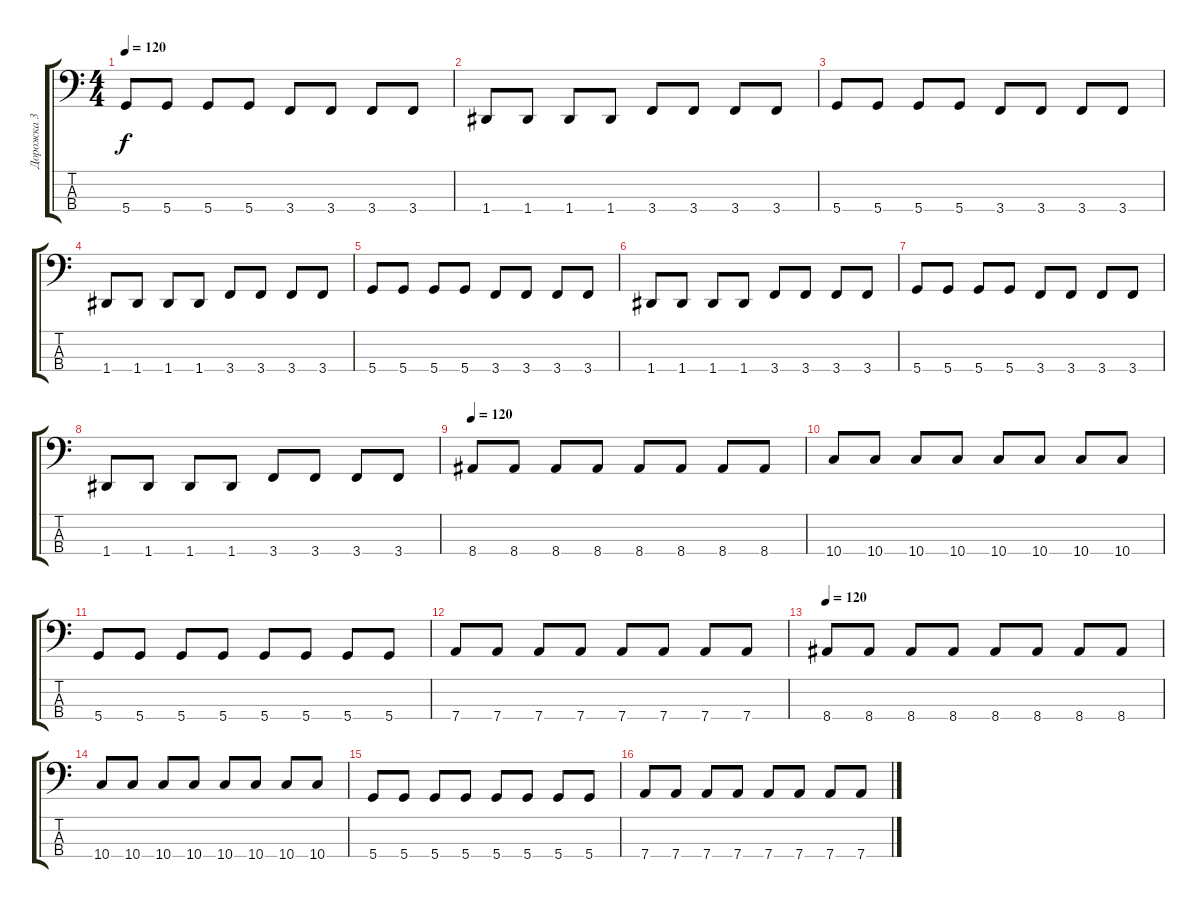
\track ("Дорожка 3" "Дорожка 3") {instrument electricbassfinger}
\staff {score tabs}
\tuning (G2 D2 A1 D1) {hide}
\ts (4 4)
\tempo 120
\clef f4
\ks c
5.4.8{dy f} 5.4.8 5.4.8 5.4.8 3.4.8 3.4.8 3.4.8 3.4.8 |
1.4.8 1.4.8 1.4.8 1.4.8 3.4.8 3.4.8 3.4.8 3.4.8 |
5.4.8 5.4.8 5.4.8 5.4.8 3.4.8 3.4.8 3.4.8 3.4.8 |
1.4.8 1.4.8 1.4.8 1.4.8 3.4.8 3.4.8 3.4.8 3.4.8 |
5.4.8 5.4.8 5.4.8 5.4.8 3.4.8 3.4.8 3.4.8 3.4.8 |
1.4.8 1.4.8 1.4.8 1.4.8 3.4.8 3.4.8 3.4.8 3.4.8 |
5.4.8 5.4.8 5.4.8 5.4.8 3.4.8 3.4.8 3.4.8 3.4.8 |
1.4.8 1.4.8 1.4.8 1.4.8 3.4.8 3.4.8 3.4.8 3.4.8 |
\tempo 100
\tempo 120
8.4.8 8.4.8 8.4.8 8.4.8 8.4.8 8.4.8 8.4.8 8.4.8 |
10.4.8 10.4.8 10.4.8 10.4.8 10.4.8 10.4.8 10.4.8 10.4.8 |
5.4.8 5.4.8 5.4.8 5.4.8 5.4.8 5.4.8 5.4.8 5.4.8 |
7.4.8 7.4.8 7.4.8 7.4.8 7.4.8 7.4.8 7.4.8 7.4.8 |
\tempo 100
\tempo 120
8.4.8 8.4.8 8.4.8 8.4.8 8.4.8 8.4.8 8.4.8 8.4.8 |
10.4.8 10.4.8 10.4.8 10.4.8 10.4.8 10.4.8 10.4.8 10.4.8 |
5.4.8 5.4.8 5.4.8 5.4.8 5.4.8 5.4.8 5.4.8 5.4.8 |
7.4.8 7.4.8 7.4.8 7.4.8 7.4.8 7.4.8 7.4.8 7.4.8
